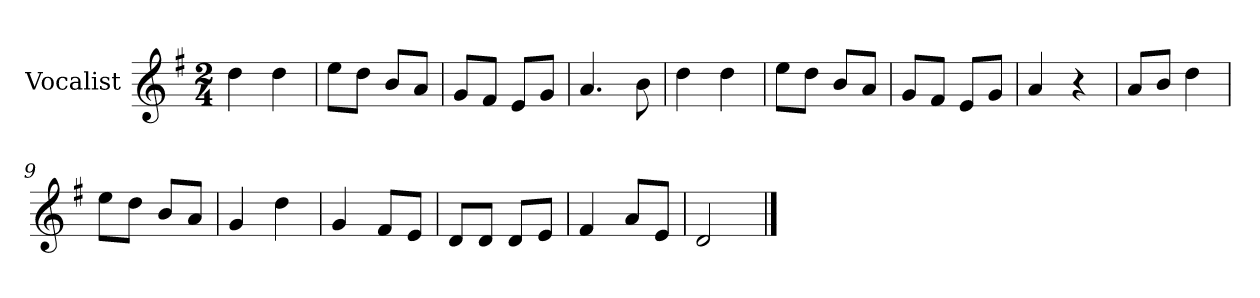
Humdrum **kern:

**kern
*part1
*staff1
*I"Vocalist
*k[f#]
*G:
*M2/4
=
4dd
4dd
=1
8eeL
8ddJ
8bL
8aJ
=2
8gL
8f#J
8eL
8gJ
=3
4.a
8b
=4
4dd
4dd
=5
8eeL
8ddJ
8bL
8aJ
=6
8gL
8f#J
8eL
8gJ
=7
4a
4r
=8
8aL
8bJ
4dd
=9
8eeL
8ddJ
8bL
8aJ
=10
4g
4dd
=11
4g
8f#L
8eJ
=12
8dL
8dJ
8dL
8eJ
=13
4f#
8aL
8eJ
=14
2d
==
*-
